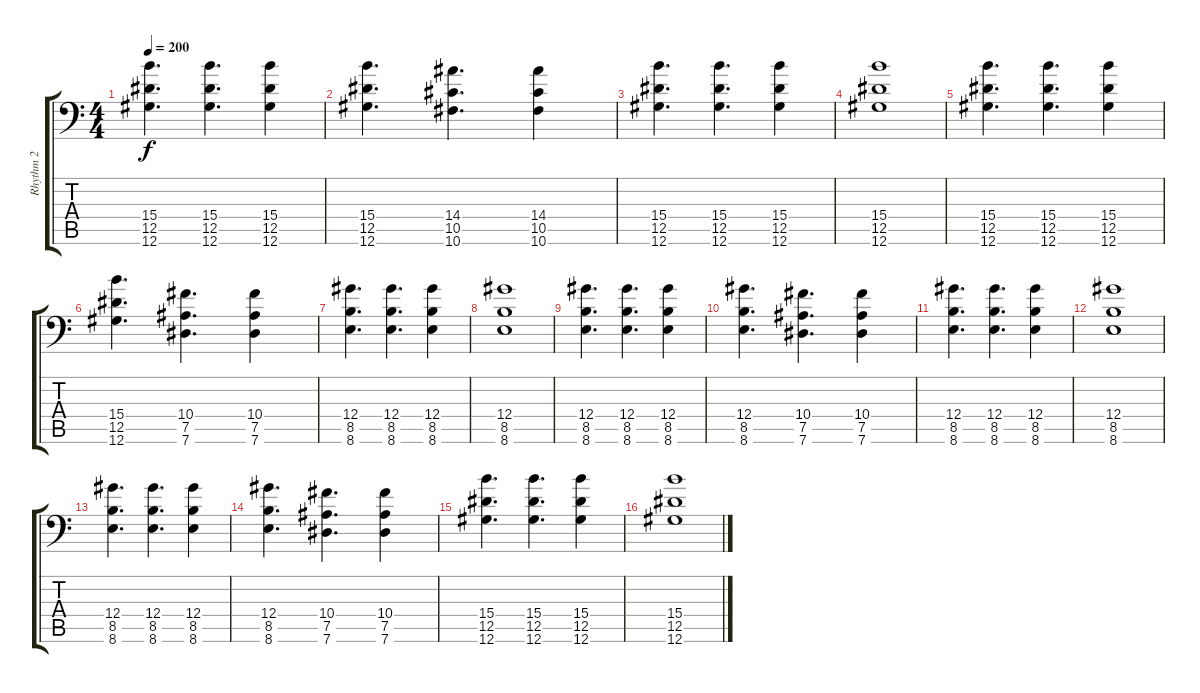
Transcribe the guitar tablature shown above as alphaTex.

\track ("Rhythm 2" "Rhythm 2") {instrument distortionguitar}
\staff {score tabs}
\tuning (Bb3 F3 Db3 Ab2 Eb2 Ab1) {hide}
\ts (4 4)
\tempo 200
\clef f4
\ks c
(15.4 12.5 12.6).4{d dy f} (15.4 12.5 12.6).4{d} (15.4 12.5 12.6).4 |
(15.4 12.5 12.6).4{d} (14.4 10.5 10.6).4{d} (14.4 10.5 10.6).4 |
(15.4 12.5 12.6).4{d} (15.4 12.5 12.6).4{d} (15.4 12.5 12.6).4 |
(15.4 12.5 12.6).1 |
(15.4 12.5 12.6).4{d} (15.4 12.5 12.6).4{d} (15.4 12.5 12.6).4 |
(15.4 12.5 12.6).4{d} (10.4 7.5 7.6).4{d} (10.4 7.5 7.6).4 |
(12.4 8.5 8.6).4{d} (12.4 8.5 8.6).4{d} (12.4 8.5 8.6).4 |
(12.4 8.5 8.6).1 |
(12.4 8.5 8.6).4{d} (12.4 8.5 8.6).4{d} (12.4 8.5 8.6).4 |
(12.4 8.5 8.6).4{d} (10.4 7.5 7.6).4{d} (10.4 7.5 7.6).4 |
(12.4 8.5 8.6).4{d} (12.4 8.5 8.6).4{d} (12.4 8.5 8.6).4 |
(12.4 8.5 8.6).1 |
(12.4 8.5 8.6).4{d} (12.4 8.5 8.6).4{d} (12.4 8.5 8.6).4 |
(12.4 8.5 8.6).4{d} (10.4 7.5 7.6).4{d} (10.4 7.5 7.6).4 |
(15.4 12.5 12.6).4{d} (15.4 12.5 12.6).4{d} (15.4 12.5 12.6).4 |
(15.4 12.5 12.6).1
